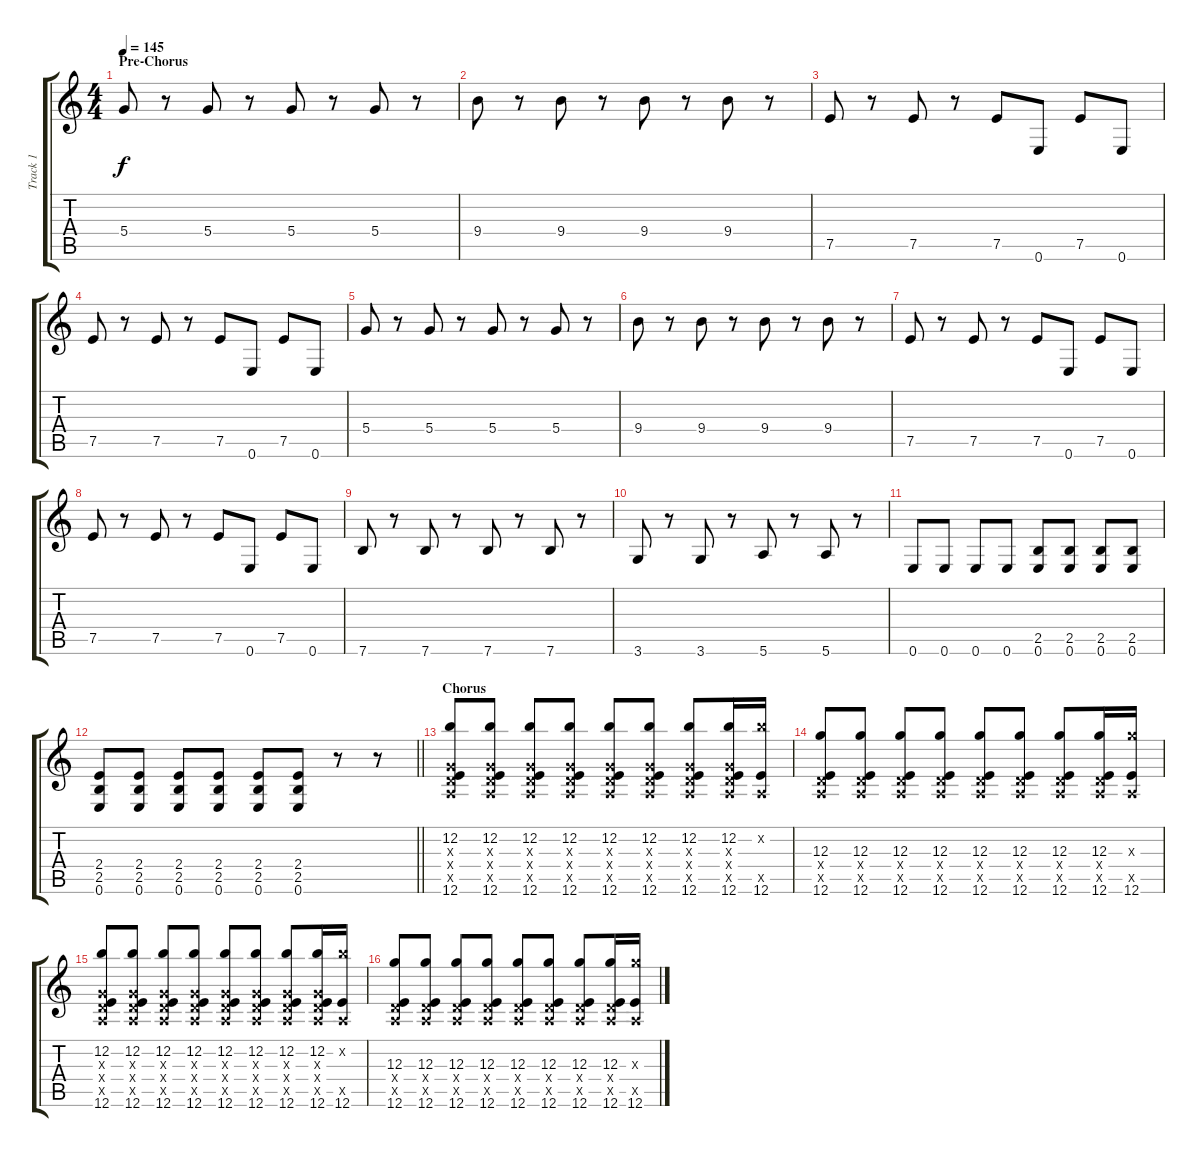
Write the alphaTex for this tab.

\track ("Track 1" "Track 1") {instrument overdrivenguitar}
\staff {score tabs}
\tuning (E4 B3 G3 D3 A2 E2) {hide}
\ts (4 4)
\section ("" "Pre-Chorus")
\tempo 145
\clef g2
\ks c
5.4.8{dy f} r.8 5.4.8 r.8 5.4.8 r.8 5.4.8 r.8 |
9.4.8 r.8 9.4.8 r.8 9.4.8 r.8 9.4.8 r.8 |
7.5.8 r.8 7.5.8 r.8 7.5.8 0.6.8 7.5.8 0.6.8 |
7.5.8 r.8 7.5.8 r.8 7.5.8 0.6.8 7.5.8 0.6.8 |
5.4.8 r.8 5.4.8 r.8 5.4.8 r.8 5.4.8 r.8 |
9.4.8 r.8 9.4.8 r.8 9.4.8 r.8 9.4.8 r.8 |
7.5.8 r.8 7.5.8 r.8 7.5.8 0.6.8 7.5.8 0.6.8 |
7.5.8 r.8 7.5.8 r.8 7.5.8 0.6.8 7.5.8 0.6.8 |
7.6.8 r.8 7.6.8 r.8 7.6.8 r.8 7.6.8 r.8 |
3.6.8 r.8 3.6.8 r.8 5.6.8 r.8 5.6.8 r.8 |
0.6.8 0.6.8 0.6.8 0.6.8 (2.5 0.6).8 (2.5 0.6).8 (2.5 0.6).8 (2.5 0.6).8 |
\barLineRight lightlight
(2.4 2.5 0.6).8 (2.4 2.5 0.6).8 (2.4 2.5 0.6).8 (2.4 2.5 0.6).8 (2.4 2.5 0.6).8 (2.4 2.5 0.6).8 r.8 r.8 |
\section ("" "Chorus")
(12.2 0.3{x} 0.4{x} 0.5{x} 12.6).8 (12.2 0.3{x} 0.4{x} 0.5{x} 12.6).8 (12.2 0.3{x} 0.4{x} 0.5{x} 12.6).8 (12.2 0.3{x} 0.4{x} 0.5{x} 12.6).8 (12.2 0.3{x} 0.4{x} 0.5{x} 12.6).8 (12.2 0.3{x} 0.4{x} 0.5{x} 12.6).8 (12.2 0.3{x} 0.4{x} 0.5{x} 12.6).8 (12.2 0.3{x} 0.4{x} 0.5{x} 12.6).16 (12.2{x} 0.5{x} 12.6).16 |
(12.3 0.4{x} 0.5{x} 12.6).8 (12.3 0.4{x} 0.5{x} 12.6).8 (12.3 0.4{x} 0.5{x} 12.6).8 (12.3 0.4{x} 0.5{x} 12.6).8 (12.3 0.4{x} 0.5{x} 12.6).8 (12.3 0.4{x} 0.5{x} 12.6).8 (12.3 0.4{x} 0.5{x} 12.6).8 (12.3 0.4{x} 0.5{x} 12.6).16 (12.3{x} 0.5{x} 12.6).16 |
(12.2 0.3{x} 0.4{x} 0.5{x} 12.6).8 (12.2 0.3{x} 0.4{x} 0.5{x} 12.6).8 (12.2 0.3{x} 0.4{x} 0.5{x} 12.6).8 (12.2 0.3{x} 0.4{x} 0.5{x} 12.6).8 (12.2 0.3{x} 0.4{x} 0.5{x} 12.6).8 (12.2 0.3{x} 0.4{x} 0.5{x} 12.6).8 (12.2 0.3{x} 0.4{x} 0.5{x} 12.6).8 (12.2 0.3{x} 0.4{x} 0.5{x} 12.6).16 (12.2{x} 0.5{x} 12.6).16 |
(12.3 0.4{x} 0.5{x} 12.6).8 (12.3 0.4{x} 0.5{x} 12.6).8 (12.3 0.4{x} 0.5{x} 12.6).8 (12.3 0.4{x} 0.5{x} 12.6).8 (12.3 0.4{x} 0.5{x} 12.6).8 (12.3 0.4{x} 0.5{x} 12.6).8 (12.3 0.4{x} 0.5{x} 12.6).8 (12.3 0.4{x} 0.5{x} 12.6).16 (12.3{x} 0.5{x} 12.6).16
